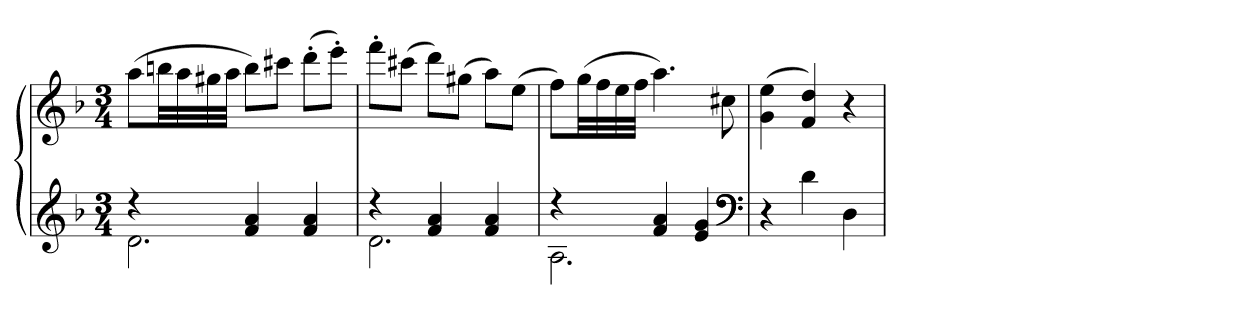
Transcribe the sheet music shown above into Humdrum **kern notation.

**kern	**kern
*part1	*part1
*staff2	*staff1
*clefG2	*clefG2
*k[b-]	*k[b-]
*d:	*d:
*M3/4	*M3/4
=	=
*^	*
4r	2.d	(8aaL
.	.	32bbnLL
.	.	32aa
.	.	32gg#X
.	.	32aaJJJ
4f 4a	.	8bbL)
.	.	8ccc#XJ
4f 4a	.	(8ddd'L
.	.	8eee'J)
=	=	=
4r	2.d	8fff'L
.	.	(8ccc#XJ
4f 4a	.	8dddL)
.	.	(8gg#XJ
4f 4a	.	8aaL)
.	.	(8eeJ
=	=	=
4r	2.A	8ffL)
.	.	(32ggLL
.	.	32ff
.	.	32ee
.	.	32ffJJJ
4f 4a	.	4.aa)
4e 4g	.	.
.	.	8cc#X
*v	*v	*
*clefF4	*
=	=
4r	(4g 4ee
4d	4f 4dd)
4D	4r
=	=
*-	*-
